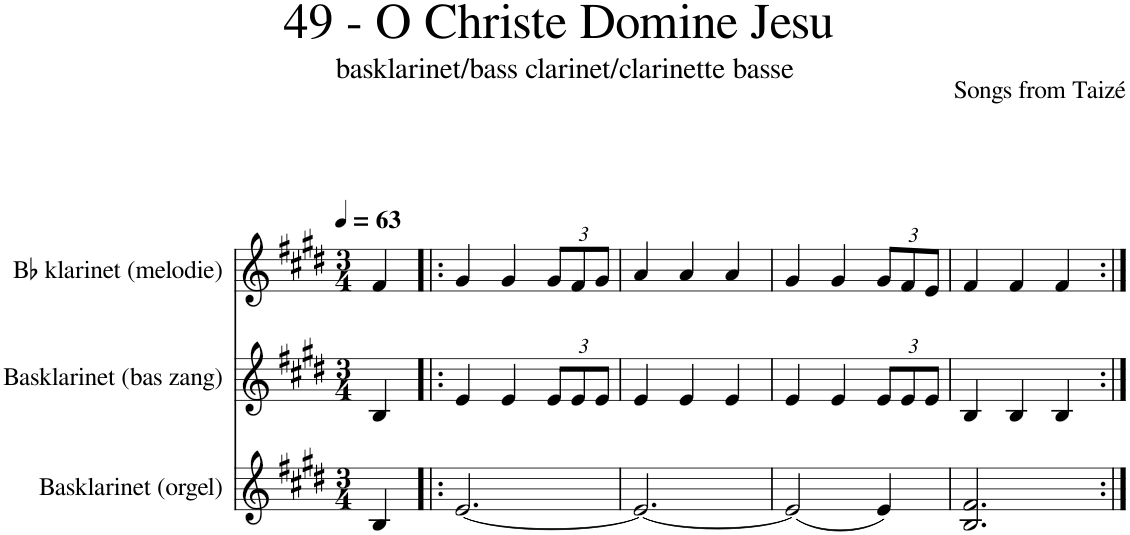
**kern	**kern	**kern
*part3	*part2	*part1
*staff3	*staff2	*staff1
*I"Basklarinet (orgel)	*I"Basklarinet (bas zang)	*I"Bb klarinet (melodie)
*	*	*I'Bb Kl.
*clefG2	*clefG2	*clefG2
*Trd8c14	*Trd8c14	*Trd1c2
*k[f#c#g#d#]	*k[f#c#g#d#]	*k[f#c#g#d#]
*M3/4	*M3/4	*M3/4
*MM63	*MM63	*MM63
=1	=1	=1
4B/	4B/	4f#/
=2!|:	=2!|:	=2!|:
[2.e/	4e/	4g#/
.	4e/	4g#/
*	*Xbrackettup	*Xbrackettup
.	12e/L	12g#/L
.	12e/	12f#/
.	12e/J	12g#/J
=3	=3	=3
2.e/_	4e/	4a/
.	4e/	4a/
.	4e/	4a/
=4	=4	=4
(2e/]	4e/	4g#/
.	4e/	4g#/
4e/)	12e/L	12g#/L
.	12e/	12f#/
.	12e/J	12e/J
=5	=5	=5
2.B/ 2.f#/	4B/	4f#/
.	4B/	4f#/
.	4B/	4f#/
=:|!	=:|!	=:|!
*-	*-	*-
